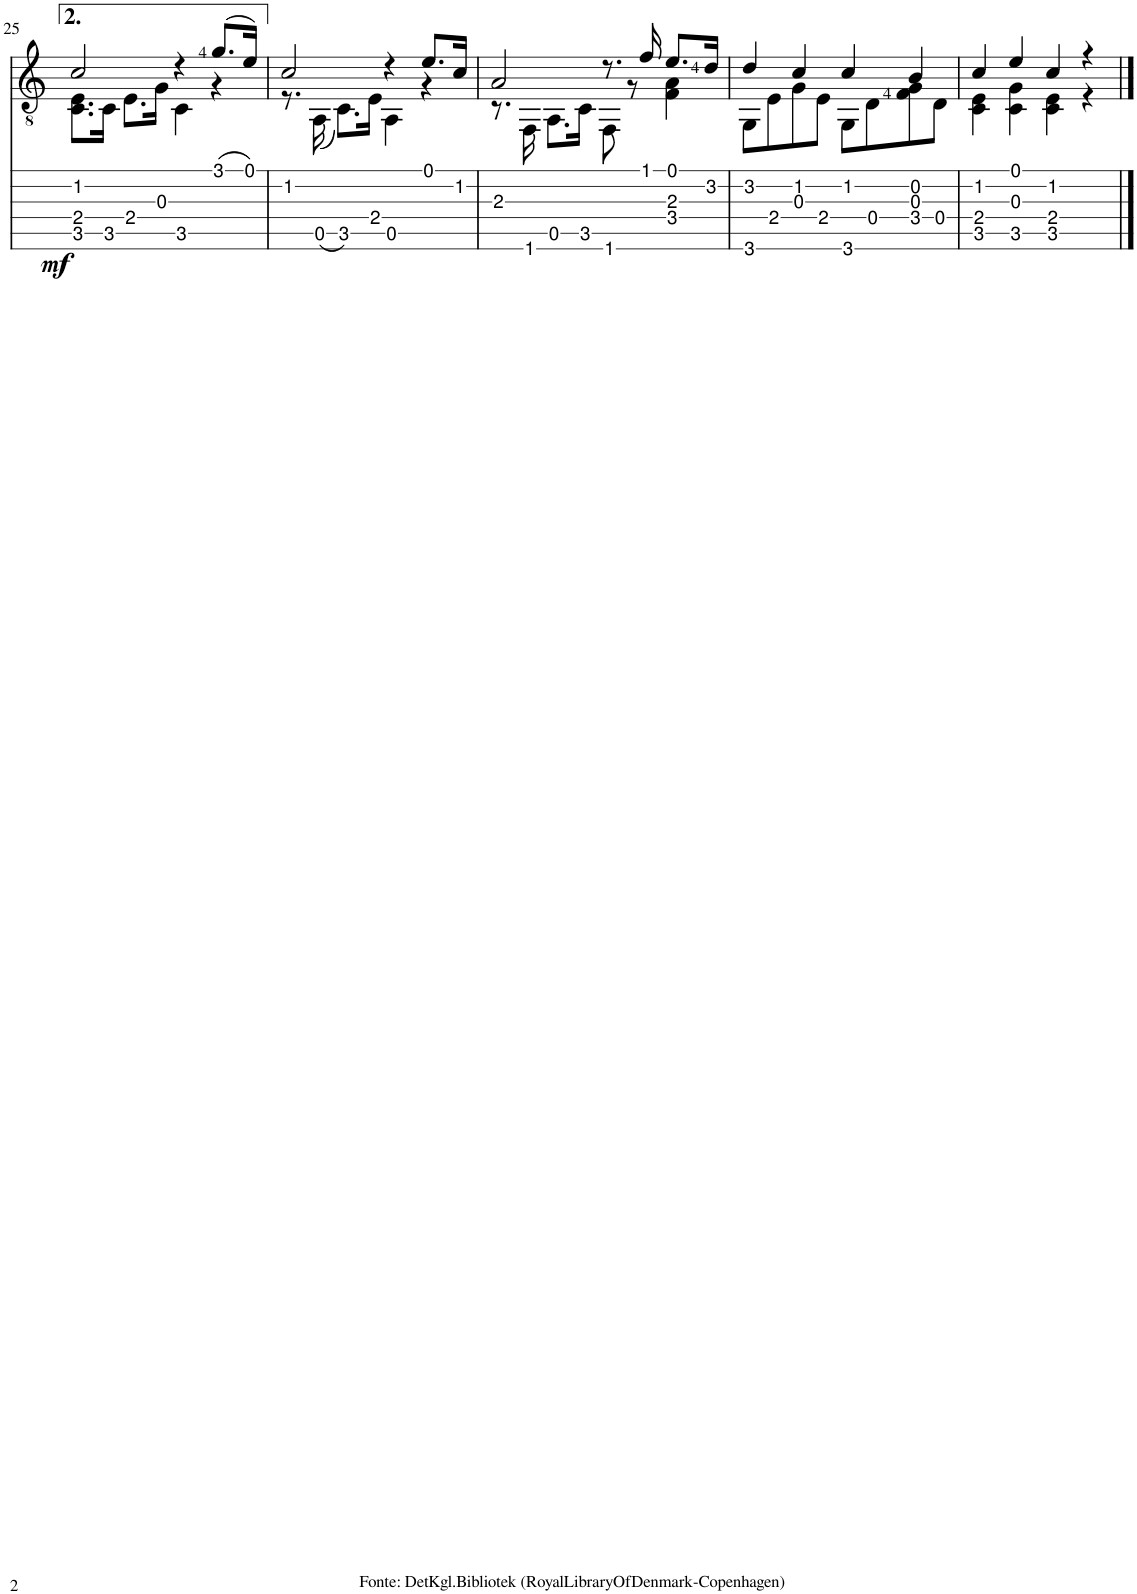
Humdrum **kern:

**kern	**kern	**dynam
*part1	*part1	*part1
*staff2	*staff1	*staff1/2
*I"Guitar	*	*
*I'Guit.	*	*
!!LO:PB:g=z
*	*clefGv2	*
*k[]	*k[]	*
*M4/4	*M4/4	*
*met(c)	*met(c)	*
=25	=25	=25
*^	*^	*
!	!	!	!	!LO:DY:b=2
2c	8.C\ 8.E\L	2c/	8.C\ 8.E\L	mf
.	16CJk	.	16C\Jk	.
.	8.EL	.	8.E\L	.
.	16GJk	.	16G\Jk	.
4r	4C	4r	4C\	.
8.gL	4r	(8.g/L	4r	.
16eJk	.	16e/Jk)	.	.
=26	=26	=26	=26	=26
2c	8.r	2c/	8.r	.
.	16AA	.	(16AA\	.
.	8.CL	.	8.C\L)	.
.	16EJk	.	16E\Jk	.
4r	4AA	4r	4AA\	.
8.eL	4r	8.e/L	4r	.
16cJk	.	16c/Jk	.	.
=27	=27	=27	=27	=27
2A	8.r	2A/	8.r	.
.	16FF	.	16FF\	.
.	8.AAL	.	8.AA\L	.
.	16CJk	.	16C\Jk	.
8.r	8FF	8.r	8FF\	.
.	8r	.	8r	.
16f	.	16f/	.	.
8.eL	4F 4A	8.e/L	4F\ 4A\	.
16dJk	.	16d/Jk	.	.
=28	=28	=28	=28	=28
4d	8GGL	4d/	8GG\L	.
.	8EJ	.	8E\	.
4c	8GL	4c/	8G\	.
.	8EJ	.	8E\J	.
4c	8GGL	4c/	8GG\L	.
.	8DJ	.	8D\	.
4B	8F\ 8G\L	4B/	8F\ 8G\	.
.	8DJ	.	8D\J	.
=29	=29	=29	=29	=29
4c	4C 4E	4c/	4C\ 4E\	.
4e	4C 4G	4e/	4C\ 4G\	.
4c	4C 4E	4c/	4C\ 4E\	.
4r	4r	4r	4r	.
*v	*v	*	*	*
*	*v	*v	*
==	==	==
*-	*-	*-
